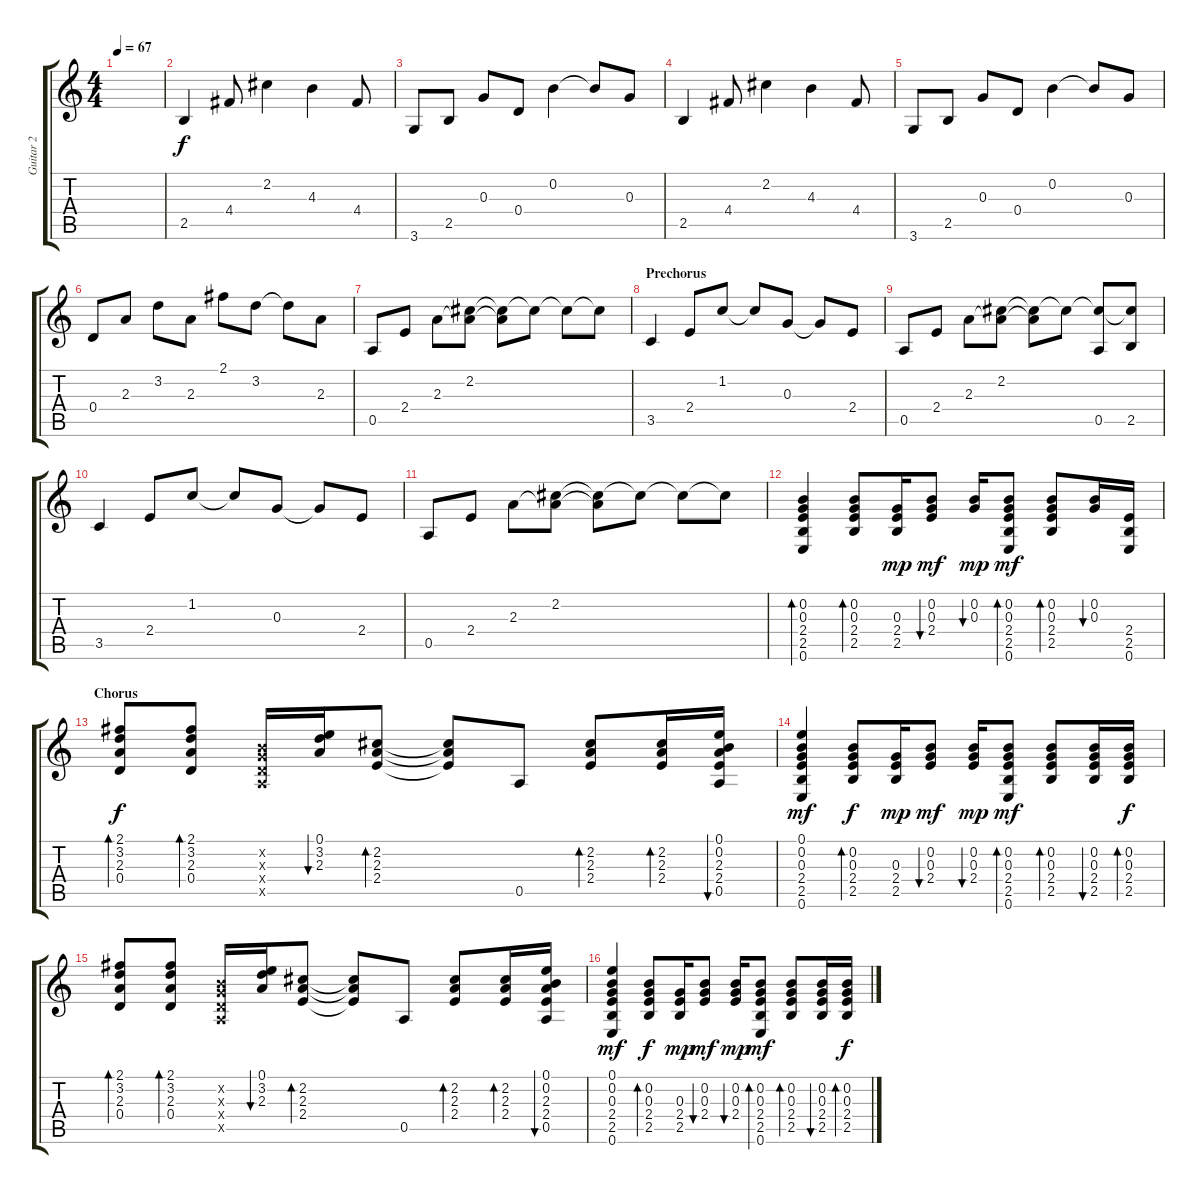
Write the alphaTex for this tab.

\track ("Guitar 2" "Guitar 2") {instrument electricguitarjazz}
\staff {score tabs}
\tuning (E4 B3 G3 D3 A2 E2) {hide}
\ts (4 4)
\tempo 67
\clef g2
\ks c
|
2.5.4{volume 16 balance 8 instrument electricguitarjazz} 4.4.8 2.2.4 4.3.4 4.4.8 |
3.6.8 2.5.8 0.3.8 0.4.8 0.2.4 0.2{t}.8 0.3.8 |
2.5.4 4.4.8 2.2.4 4.3.4 4.4.8 |
3.6.8 2.5.8 0.3.8 0.4.8 0.2.4 0.2{t}.8 0.3.8 |
0.4.8 2.3.8 3.2.8 2.3.8 2.1.8 3.2.8 3.2{t}.8 2.3.8 |
0.5.8 2.4.8 2.3.8 (2.2 2.3{t}).8 (2.2{t} 2.3{t}).8 2.2{t}.8 2.2{t}.8 2.2{t}.8 |
\section ("" "Prechorus")
3.5.4 2.4.8 1.2.8 1.2{t}.8 0.3.8 0.3{t}.8 2.4.8 |
0.5.8 2.4.8 2.3.8 (2.2 2.3{t}).8 (2.2{t} 2.3{t}).8 2.2{t}.8 (2.2{t} 0.5).8 (2.2{t} 2.5).8 |
3.5.4 2.4.8 1.2.8 1.2{t}.8 0.3.8 0.3{t}.8 2.4.8 |
0.5.8 2.4.8 2.3.8 (2.2 2.3{t}).8 (2.2{t} 2.3{t}).8 2.2{t}.8 2.2{t}.8 2.2{t}.8 |
(0.2 0.3 2.4 2.5 0.6).4{bd 30 volume 10 balance 12 instrument acousticguitarsteel} (0.2 0.3 2.4 2.5).8{bd 30} (0.3 2.4 2.5).16{dy mp} (0.2 0.3 2.4).8{bu 30 dy mf} (0.2 0.3).16{bu 30 dy mp} (0.2 0.3 2.4 2.5 0.6).8{bd 30 dy mf} (0.2 0.3 2.4 2.5).8{bd 30} (0.2 0.3).16{bu 30} (2.4 2.5 0.6).16 |
\section ("" "Chorus")
(2.1 3.2 2.3 0.4).8{bd 30 dy f volume 13} (2.1 3.2 2.3 0.4).8{bd 30} (0.2{x} 0.3{x} 0.4{x} 0.5{x}).16 (0.1 3.2 2.3).16{bu 30} (2.2 2.3 2.4).8{bd 30} (2.2{t} 2.3{t} 2.4{t}).8 0.5.8 (2.2 2.3 2.4).8{bd 30} (2.2 2.3 2.4).16{bd 30} (0.1 0.2 2.3 2.4 0.5).16{bu 30} |
(0.1 0.2 0.3 2.4 2.5 0.6).4{dy mf} (0.2 0.3 2.4 2.5).8{bd 30 dy f} (0.3 2.4 2.5).16{dy mp} (0.2 0.3 2.4).8{bu 30 dy mf} (0.2 0.3 2.4).16{bu 30 dy mp} (0.2 0.3 2.4 2.5 0.6).8{bd 30 dy mf} (0.2 0.3 2.4 2.5).8{bd 30} (0.2 0.3 2.4 2.5).16{bu 30} (0.2 0.3 2.4 2.5).16{bd 30 dy f} |
(2.1 3.2 2.3 0.4).8{bd 30} (2.1 3.2 2.3 0.4).8{bd 30} (0.2{x} 0.3{x} 0.4{x} 0.5{x}).16 (0.1 3.2 2.3).16{bu 30} (2.2 2.3 2.4).8{bd 30} (2.2{t} 2.3{t} 2.4{t}).8 0.5.8 (2.2 2.3 2.4).8{bd 30} (2.2 2.3 2.4).16{bd 30} (0.1 0.2 2.3 2.4 0.5).16{bu 30} |
(0.1 0.2 0.3 2.4 2.5 0.6).4{dy mf} (0.2 0.3 2.4 2.5).8{bd 30 dy f} (0.3 2.4 2.5).16{dy mp} (0.2 0.3 2.4).8{bu 30 dy mf} (0.2 0.3 2.4).16{bu 30 dy mp} (0.2 0.3 2.4 2.5 0.6).8{bd 30 dy mf} (0.2 0.3 2.4 2.5).8{bd 30} (0.2 0.3 2.4 2.5).16{bu 30} (0.2 0.3 2.4 2.5).16{bd 30 dy f}
